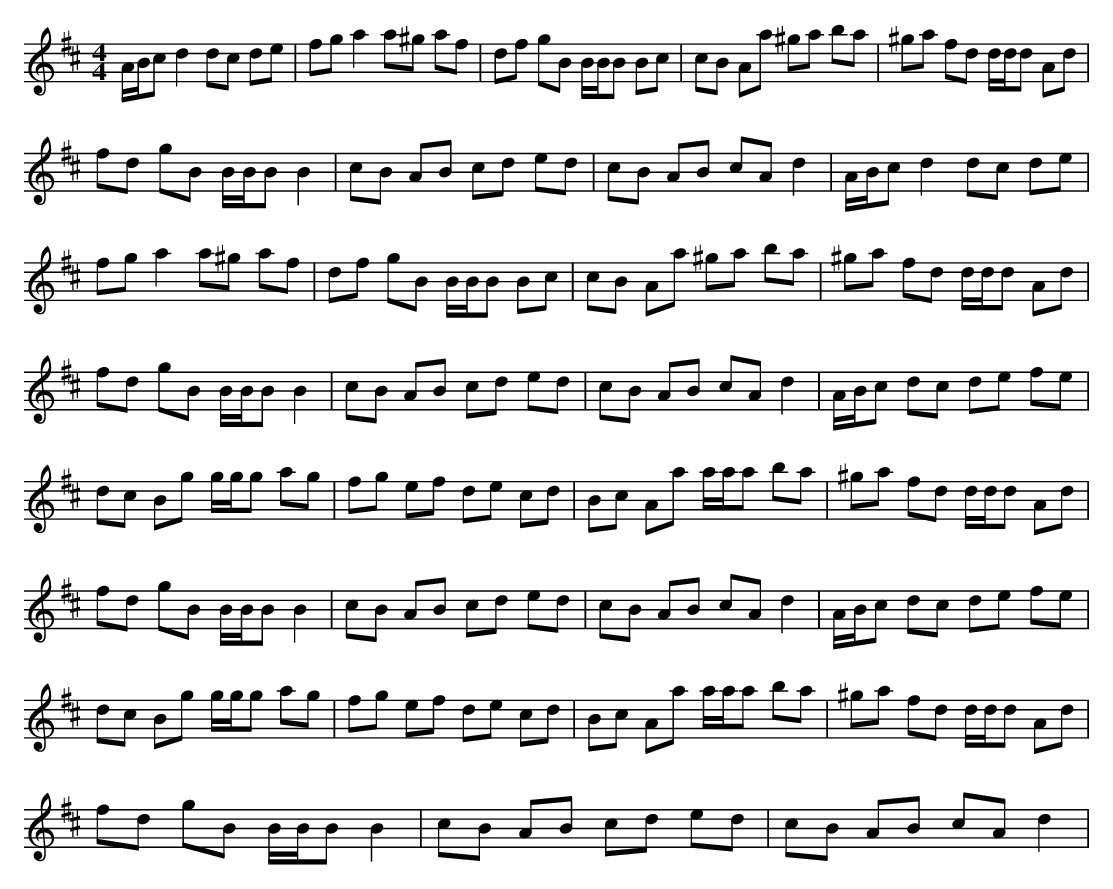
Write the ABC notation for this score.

X:1
M:4/4
K:D
A/B/c d2 dc de|fg a2 a^g af|df gB B/B/B Bc|cB Aa ^ga ba|^ga fd d/d/d Ad|
fd gB B/B/B B2|cB AB cd ed|cB AB cA d2|A/B/c d2 dc de|
fg a2 a^g af|df gB B/B/B Bc|cB Aa ^ga ba|^ga fd d/d/d Ad|
fd gB B/B/B B2|cB AB cd ed|cB AB cA d2|A/B/c dc de fe|
dc Bg g/g/g ag|fg ef de cd|Bc Aa a/a/a ba|^ga fd d/d/d Ad|
fd gB B/B/B B2|cB AB cd ed|cB AB cA d2|A/B/c dc de fe|
dc Bg g/g/g ag|fg ef de cd|Bc Aa a/a/a ba|^ga fd d/d/d Ad|
fd gB B/B/B B2|cB AB cd ed|cB AB cA d2|
